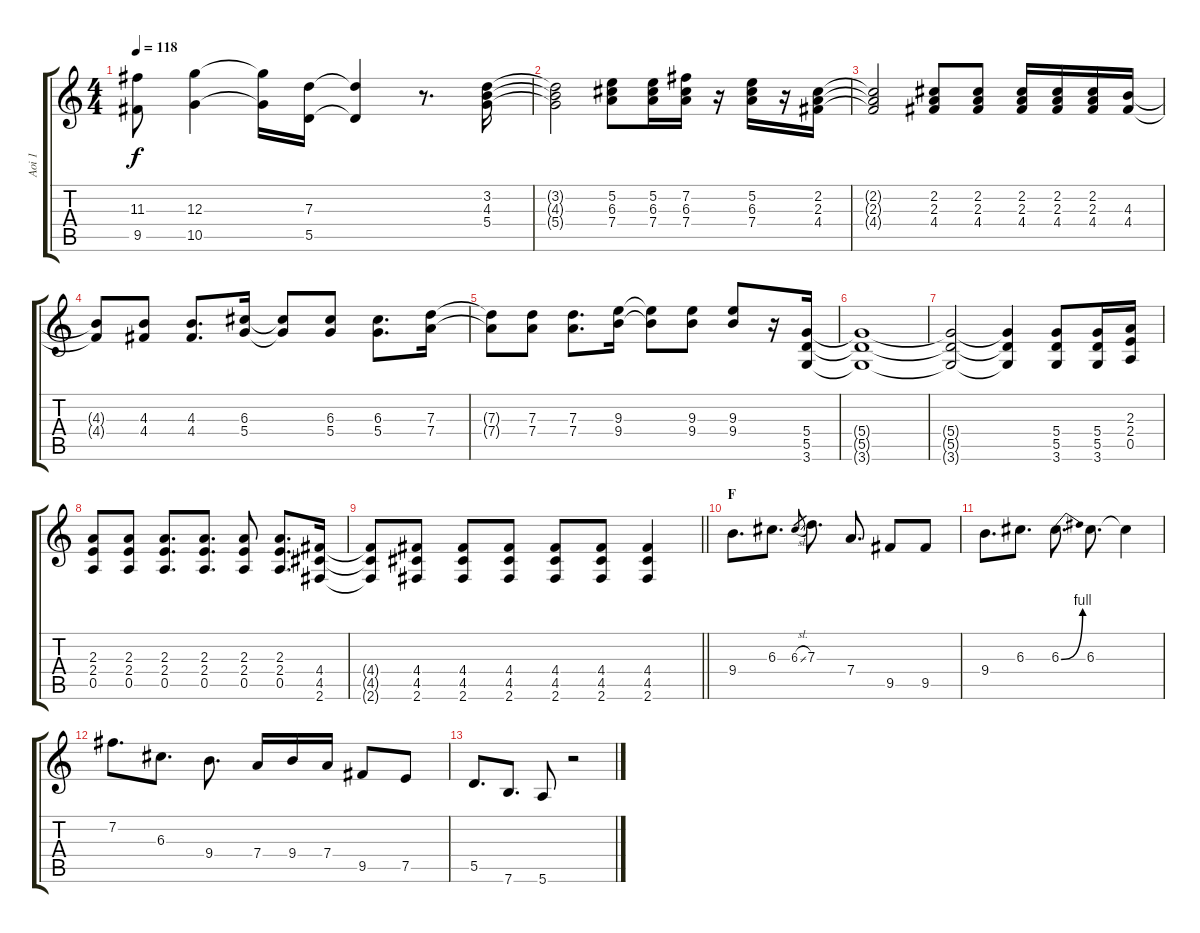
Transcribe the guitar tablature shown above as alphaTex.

\track ("Aoi 1" "Aoi 1") {instrument distortionguitar}
\staff {score tabs}
\tuning (E4 B3 G3 D3 A2 E2) {hide}
\ts (4 4)
\tempo 118
\clef g2
\ks c
(11.3{t} 9.5{t}).8{dy f} (12.3 10.5).4 (12.3{t} 10.5{t}).16 (7.3 5.5).16 (7.3{t} 5.5{t}).4 r.8{d} (3.2 4.3 5.4).16 |
(3.2{t} 4.3{t} 5.4{t}).2 (5.2 6.3 7.4).8 (5.2 6.3 7.4).16 (7.2 6.3 7.4).16 r.16 (5.2 6.3 7.4).16 r.16 (2.2 2.3 4.4).16 |
(2.2{t} 2.3{t} 4.4{t}).2 (2.2 2.3 4.4).8 (2.2 2.3 4.4).8 (2.2 2.3 4.4).16 (2.2 2.3 4.4).16 (2.2 2.3 4.4).16 (4.3 4.4).16 |
(4.3{t} 4.4{t}).8 (4.3 4.4).8 (4.3 4.4).8{d} (6.3 5.4).16 (6.3{t} 5.4{t}).8 (6.3 5.4).8 (6.3 5.4).8{d} (7.3 7.4).16 |
(7.3{t} 7.4{t}).8 (7.3 7.4).8 (7.3 7.4).8{d} (9.3 9.4).16 (9.3{t} 9.4{t}).8 (9.3 9.4).8 (9.3 9.4).8 r.16 (5.4 5.5 3.6).16 |
(5.4{t} 5.5{t} 3.6{t}).1 |
(5.4{t} 5.5{t} 3.6{t}).2 (5.4{t} 5.5{t} 3.6{t}).4 (5.4 5.5 3.6).8 (5.4 5.5 3.6).16 (2.3 2.4 0.5).16 |
(2.3 2.4 0.5).8 (2.3 2.4 0.5).8 (2.3 2.4 0.5).8{d} (2.3 2.4 0.5).8{d} (2.3 2.4 0.5).8 (2.3 2.4 0.5).8{d} (4.4 4.5 2.6).16 |
\barLineRight lightlight
(4.4{t} 4.5{t} 2.6{t}).8 (4.4 4.5 2.6).8 (4.4 4.5 2.6).8 (4.4 4.5 2.6).8 (4.4 4.5 2.6).8 (4.4 4.5 2.6).8 (4.4 4.5 2.6).4 |
\section ("" "F")
9.4.8{d} 6.3.8{d} 6.3{sl}.8{gr} 7.3.8{d} 7.4.8{d} 9.5.8 9.5.8 |
9.4.8{d} 6.3.8{d} 6.3{be (bend 0 0 60 4)}.8{d} 6.3.8{d} 6.3{t}.4 |
7.2.8{d} 6.3.8{d} 9.4.8{d} 7.4.16 9.4.16 7.4.16 9.5.8 7.5.8 |
5.5.8{d} 7.6.8{d} 5.6.8 r.2
